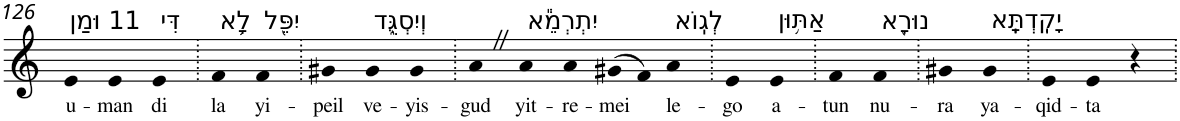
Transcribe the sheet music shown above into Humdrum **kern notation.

**kern	**text
*part1	*part1
*staff1	*staff1
*I"Piano	*
*I'Pno	*
!!LO:PB:g=z
*clefG2	*
*k[]	*
=126	=126
!LO:TX:a:t=11 וּמַן	!
!	!LO:LY:b
4e	u-
!	!LO:LY:b
4e	-man
!LO:TX:a:t=דִּי	!
!	!LO:LY:b
4e	di
=127.	=127.
!LO:TX:a:t=לָ֥א	!
!	!LO:LY:b
4f	la
!LO:TX:a:t=יִפֵּ֖ל	!
!	!LO:LY:b
4f	yi-
=128.	=128.
!	!LO:LY:b
4g#X	-peil
!LO:TX:a:t=וְיִסְגֻּ֑ד	!
!	!LO:LY:b
4g#	ve-
!	!LO:LY:b
4g#	-yis-
=129.	=129.
!	!LO:LY:b
4aZ	-gud
!LO:TX:a:t=יִתְרְמֵ֕א	!
!	!LO:LY:b
4a	yit-
!	!LO:LY:b
4a	-re-
!	!LO:LY:b
(>8g#X	-mei
8f)	.
!LO:TX:a:t=לְגֽוֹא	!
!	!LO:LY:b
4a	le-
=130.	=130.
!	!LO:LY:b
4e	-go
!LO:TX:a:t=אַתּ֥וּן	!
!	!LO:LY:b
4e	a-
=131.	=131.
!	!LO:LY:b
4f	-tun
!LO:TX:a:t=נוּרָ֖א	!
!	!LO:LY:b
4f	nu-
=132.	=132.
!	!LO:LY:b
4g#X	-ra
!LO:TX:a:t=יָקִֽדְתָּֽא	!
!	!LO:LY:b
4g#	ya-
=133.	=133.
!	!LO:LY:b
4e	-qid-
!	!LO:LY:b
4e	-ta
4r	.
=.	=.
*-	*-
